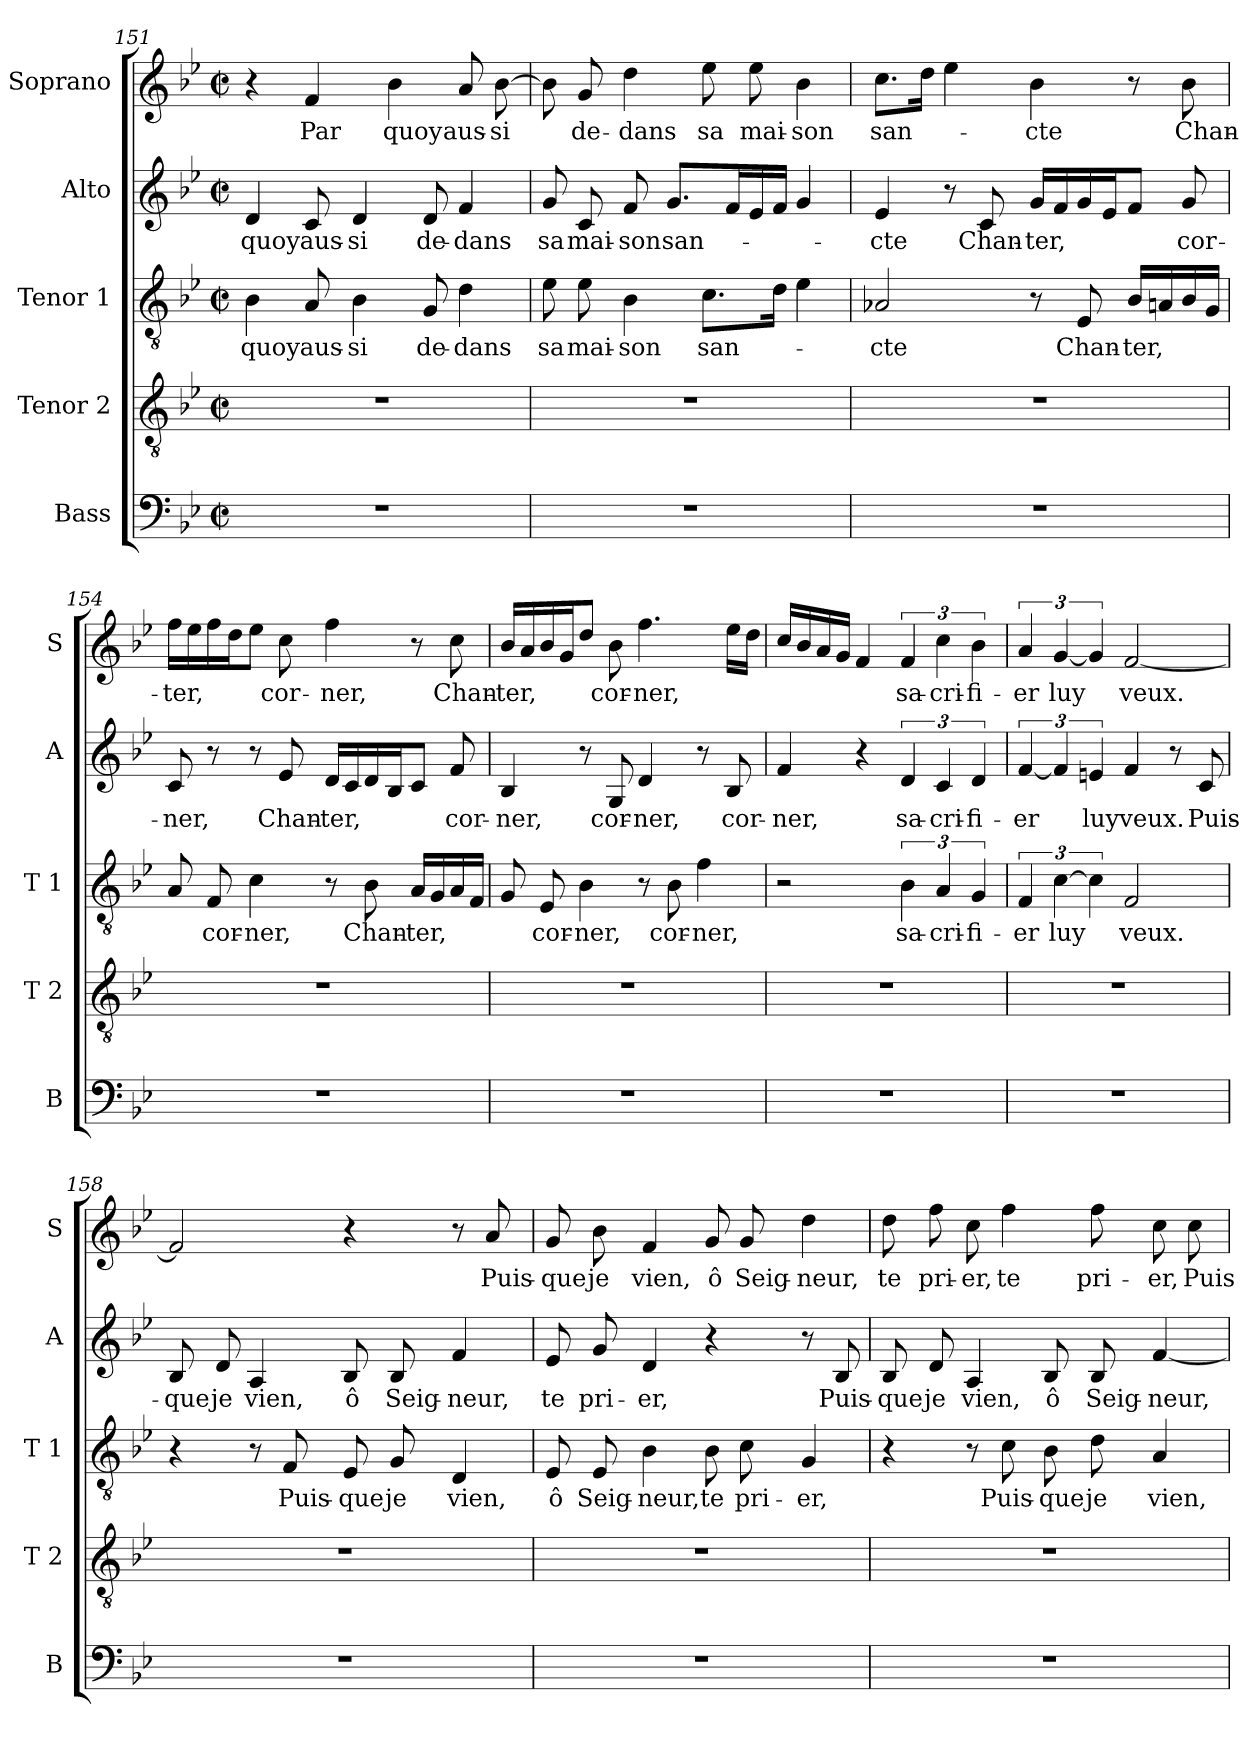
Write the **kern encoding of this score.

**kern	**kern	**kern	**text	**kern	**text	**kern	**text
*part5	*part4	*part3	*part3	*part2	*part2	*part1	*part1
*staff5	*staff4	*staff3	*staff3	*staff2	*staff2	*staff1	*staff1
*I"Bass	*I"Tenor 2	*I"Tenor 1	*	*I"Alto	*	*I"Soprano	*
*I'B	*I'T 2	*I'T 1	*	*I'A	*	*I'S	*
*clefF4	*clefGv2	*clefGv2	*	*clefG2	*	*clefG2	*
*k[b-e-]	*k[b-e-]	*k[b-e-]	*	*k[b-e-]	*	*k[b-e-]	*
*B-:	*B-:	*B-:	*	*B-:	*	*B-:	*
*M2/2	*M2/2	*M2/2	*	*M2/2	*	*M2/2	*
*met(c|)	*met(c|)	*met(c|)	*	*met(c|)	*	*met(c|)	*
=151	=151	=151	=151	=151	=151	=151	=151
!	!	!	!LO:LY:b	!	!LO:LY:b	!	!
1r	1r	4B-\	quoy	4d/	quoy	4r	.
!	!	!	!LO:LY:b	!	!LO:LY:b	!	!LO:LY:b
.	.	8A/	aus-	8c/	aus-	4f/	Par
!	!	!	!LO:LY:b	!	!LO:LY:b	!	!
.	.	4B-\	-si	4d/	-si	.	.
!	!	!	!	!	!	!	!LO:LY:b
.	.	.	.	.	.	4b-\	quoy
!	!	!	!LO:LY:b	!	!LO:LY:b	!	!
.	.	8G/	de-	8d/	de-	.	.
!	!	!	!LO:LY:b	!	!LO:LY:b	!	!LO:LY:b
.	.	4d\	-dans	4f/	-dans	8a/	aus-
!	!	!	!	!	!	!	!LO:LY:b
.	.	.	.	.	.	[8b-\	-si
=152	=152	=152	=152	=152	=152	=152	=152
!	!	!	!LO:LY:b	!	!LO:LY:b	!	!
1r	1r	8e-\	sa	8g/	sa	8b-\]	.
!	!	!	!LO:LY:b	!	!LO:LY:b	!	!LO:LY:b
.	.	8e-\	mai-	8c/	mai-	8g/	de-
!	!	!	!LO:LY:b	!	!LO:LY:b	!	!LO:LY:b
.	.	4B-\	-son	8f/	-son	4dd\	-dans
!	!	!	!	!	!LO:LY:b	!	!
.	.	.	.	8.g/L	san-	.	.
!	!	!	!LO:LY:b	!	!	!	!LO:LY:b
.	.	8.c\L	san-	.	.	8ee-\	sa
.	.	.	.	16f/L	.	.	.
!	!	!	!	!	!	!	!LO:LY:b
.	.	.	.	16e-/	.	8ee-\	mai-
.	.	16d\Jk	.	16f/JJ	.	.	.
!	!	!	!	!	!	!	!LO:LY:b
.	.	4e-\	.	4g/	.	4b-\	-son
=153	=153	=153	=153	=153	=153	=153	=153
!	!	!	!LO:LY:b	!	!LO:LY:b	!	!LO:LY:b
1r	1r	2A-X/	-cte	4e-/	-cte	8.cc\L	san-
.	.	.	.	.	.	16dd\Jk	.
.	.	.	.	8r	.	4ee-\	.
!	!	!	!	!	!LO:LY:b	!	!
.	.	.	.	8c/	Chan-	.	.
!	!	!	!	!	!LO:LY:b	!	!LO:LY:b
.	.	8r	.	16g/LL	-ter,	4b-\	-cte
.	.	.	.	16f/	.	.	.
!	!	!	!LO:LY:b	!	!	!	!
.	.	8E-/	Chan-	16g/	.	.	.
.	.	.	.	16e-/J	.	.	.
!	!	!	!LO:LY:b	!	!	!	!
.	.	16B-/LL	-ter,	8f/J	.	8r	.
.	.	16An/	.	.	.	.	.
!	!	!	!	!	!LO:LY:b	!	!LO:LY:b
.	.	16B-/	.	8g/	cor-	8b-\	Chan-
.	.	16G/JJ	.	.	.	.	.
!!LO:PB:g=z
=154	=154	=154	=154	=154	=154	=154	=154
!	!	!	!	!	!LO:LY:b	!	!LO:LY:b
1r	1r	8A/	.	8c/	-ner,	16ff\LL	-ter,
.	.	.	.	.	.	16ee-\	.
!	!	!	!LO:LY:b	!	!	!	!
.	.	8F/	cor-	8r	.	16ff\	.
.	.	.	.	.	.	16dd\J	.
!	!	!	!LO:LY:b	!	!	!	!
.	.	4c\	-ner,	8r	.	8ee-\J	.
!	!	!	!	!	!LO:LY:b	!	!LO:LY:b
.	.	.	.	8e-/	Chan-	8cc\	cor-
!	!	!	!	!	!LO:LY:b	!	!LO:LY:b
.	.	8r	.	16d/LL	-ter,	4ff\	-ner,
.	.	.	.	16c/	.	.	.
!	!	!	!LO:LY:b	!	!	!	!
.	.	8B-\	Chan-	16d/	.	.	.
.	.	.	.	16B-/J	.	.	.
!	!	!	!LO:LY:b	!	!	!	!
.	.	16A/LL	-ter,	8c/J	.	8r	.
.	.	16G/	.	.	.	.	.
!	!	!	!	!	!LO:LY:b	!	!LO:LY:b
.	.	16A/	.	8f/	cor-	8cc\	Chan-
.	.	16F/JJ	.	.	.	.	.
=155	=155	=155	=155	=155	=155	=155	=155
!	!	!	!	!	!LO:LY:b	!	!LO:LY:b
1r	1r	8G/	.	4B-/	-ner,	16b-/LL	-ter,
.	.	.	.	.	.	16a/	.
!	!	!	!LO:LY:b	!	!	!	!
.	.	8E-/	cor-	.	.	16b-/	.
.	.	.	.	.	.	16g/J	.
!	!	!	!LO:LY:b	!	!	!	!
.	.	4B-\	-ner,	8r	.	8dd/J	.
!	!	!	!	!	!LO:LY:b	!	!LO:LY:b
.	.	.	.	8G/	cor-	8b-\	cor-
!	!	!	!	!	!LO:LY:b	!	!LO:LY:b
.	.	8r	.	4d/	-ner,	4.ff\	-ner,
!	!	!	!LO:LY:b	!	!	!	!
.	.	8B-\	cor-	.	.	.	.
!	!	!	!LO:LY:b	!	!	!	!
.	.	4f\	-ner,	8r	.	.	.
!	!	!	!	!	!LO:LY:b	!	!
.	.	.	.	8B-/	cor-	16ee-\LL	.
.	.	.	.	.	.	16dd\JJ	.
=156	=156	=156	=156	=156	=156	=156	=156
!	!	!	!	!	!LO:LY:b	!	!
1r	1r	2r	.	4f/	-ner,	16cc/LL	.
.	.	.	.	.	.	16b-/	.
.	.	.	.	.	.	16a/	.
.	.	.	.	.	.	16g/JJ	.
.	.	.	.	4r	.	4f/	.
!	!	!	!LO:LY:b	!	!LO:LY:b	!	!LO:LY:b
.	.	6B-\	sa-	6d/	sa-	6f/	sa-
!	!	!	!LO:LY:b	!	!LO:LY:b	!	!LO:LY:b
.	.	6A/	-cri-	6c/	-cri-	6cc\	-cri-
!	!	!	!LO:LY:b	!	!LO:LY:b	!	!LO:LY:b
.	.	6G/	-fi-	6d/	-fi-	6b-\	-fi-
=157	=157	=157	=157	=157	=157	=157	=157
!	!	!	!LO:LY:b	!	!LO:LY:b	!	!LO:LY:b
1r	1r	6F/	-er	[6f/	-er	6a/	-er
!	!	!	!LO:LY:b	!	!	!	!LO:LY:b
.	.	[6c\	luy	6f/]	.	[6g/	luy
!	!	!	!	!	!LO:LY:b	!	!
.	.	6c\]	.	6en/	luy	6g/]	.
!	!	!	!LO:LY:b	!	!LO:LY:b	!	!LO:LY:b
.	.	2F/	veux.	4f/	veux.	[2f/	veux.
.	.	.	.	8r	.	.	.
!	!	!	!	!	!LO:LY:b	!	!
.	.	.	.	8c/	Puis-	.	.
!!LO:LB:g=z
=158	=158	=158	=158	=158	=158	=158	=158
!	!	!	!	!	!LO:LY:b	!	!
1r	1r	4r	.	8B-/	-que	2f/]	.
!	!	!	!	!	!LO:LY:b	!	!
.	.	.	.	8d/	je	.	.
!	!	!	!	!	!LO:LY:b	!	!
.	.	8r	.	4A/	vien,	.	.
!	!	!	!LO:LY:b	!	!	!	!
.	.	8F/	Puis-	.	.	.	.
!	!	!	!LO:LY:b	!	!LO:LY:b	!	!
.	.	8E-/	-que	8B-/	ô	4r	.
!	!	!	!LO:LY:b	!	!LO:LY:b	!	!
.	.	8G/	je	8B-/	Seig-	.	.
!	!	!	!LO:LY:b	!	!LO:LY:b	!	!
.	.	4D/	vien,	4f/	-neur,	8r	.
!	!	!	!	!	!	!	!LO:LY:b
.	.	.	.	.	.	8a/	Puis-
=159	=159	=159	=159	=159	=159	=159	=159
!	!	!	!LO:LY:b	!	!LO:LY:b	!	!LO:LY:b
1r	1r	8E-/	ô	8e-/	te	8g/	-que
!	!	!	!LO:LY:b	!	!LO:LY:b	!	!LO:LY:b
.	.	8E-/	Seig-	8g/	pri-	8b-\	je
!	!	!	!LO:LY:b	!	!LO:LY:b	!	!LO:LY:b
.	.	4B-\	-neur,	4d/	-er,	4f/	vien,
!	!	!	!LO:LY:b	!	!	!	!LO:LY:b
.	.	8B-\	te	4r	.	8g/	ô
!	!	!	!LO:LY:b	!	!	!	!LO:LY:b
.	.	8c\	pri-	.	.	8g/	Seig-
!	!	!	!LO:LY:b	!	!	!	!LO:LY:b
.	.	4G/	-er,	8r	.	4dd\	-neur,
!	!	!	!	!	!LO:LY:b	!	!
.	.	.	.	8B-/	Puis-	.	.
=160	=160	=160	=160	=160	=160	=160	=160
!	!	!	!	!	!LO:LY:b	!	!LO:LY:b
1r	1r	4r	.	8B-/	-que	8dd\	te
!	!	!	!	!	!LO:LY:b	!	!LO:LY:b
.	.	.	.	8d/	je	8ff\	pri-
!	!	!	!	!	!LO:LY:b	!	!LO:LY:b
.	.	8r	.	4A/	vien,	8cc\	-er,
!	!	!	!LO:LY:b	!	!	!	!LO:LY:b
.	.	8c\	Puis-	.	.	4ff\	te
!	!	!	!LO:LY:b	!	!LO:LY:b	!	!
.	.	8B-\	-que	8B-/	ô	.	.
!	!	!	!LO:LY:b	!	!LO:LY:b	!	!LO:LY:b
.	.	8d\	je	8B-/	Seig-	8ff\	pri-
!	!	!	!LO:LY:b	!	!LO:LY:b	!	!LO:LY:b
.	.	4A/	vien,	[4f/	-neur,	8cc\	-er,
!	!	!	!	!	!	!	!LO:LY:b
.	.	.	.	.	.	8cc\	Puis-
=	=	=	=	=	=	=	=
*-	*-	*-	*-	*-	*-	*-	*-
